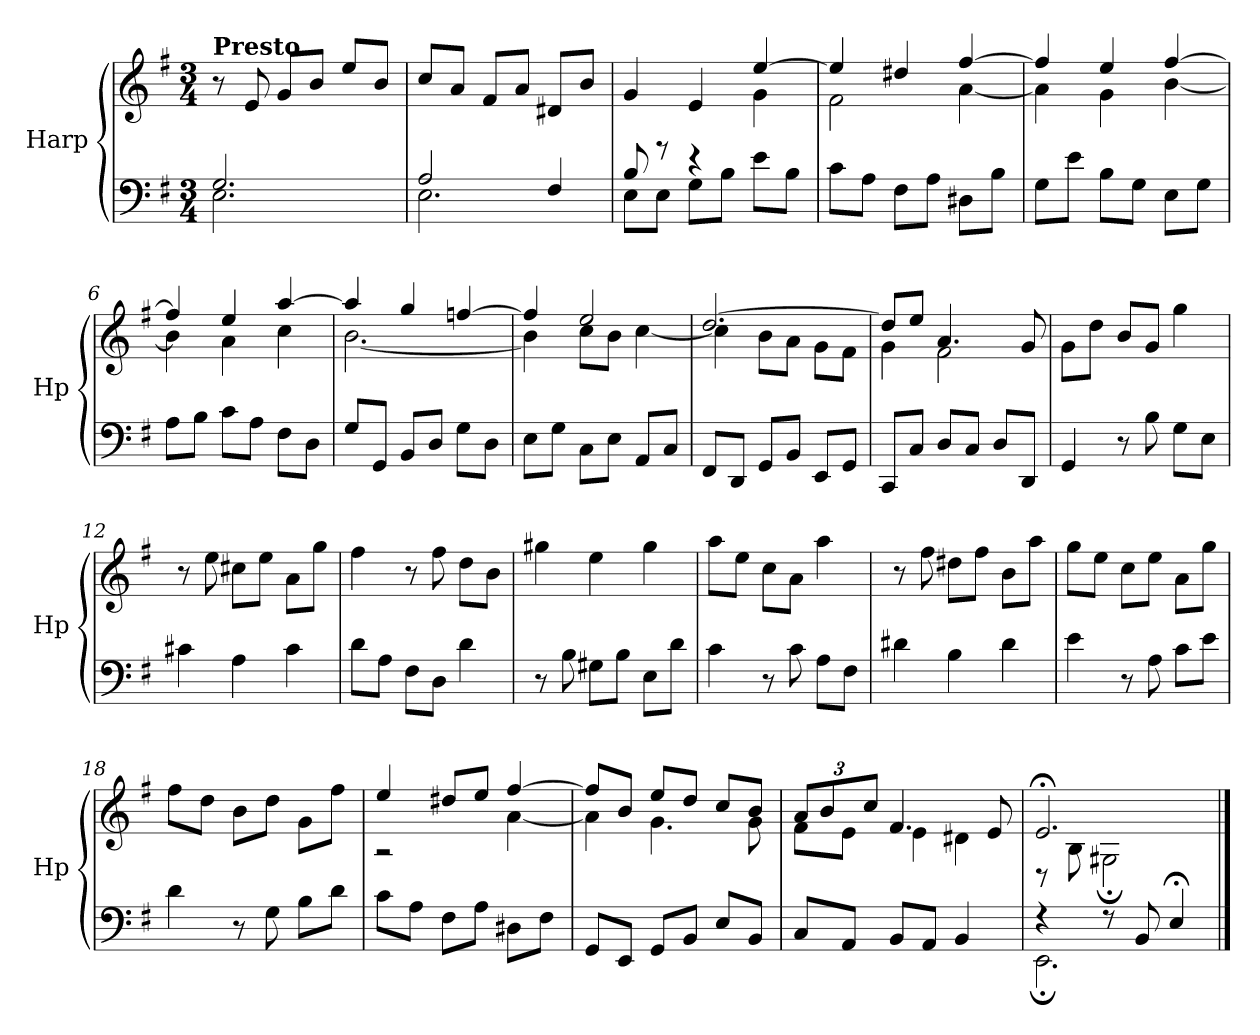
**kern	**kern
*part1	*part1
*staff2	*staff1
*I"Harp	*
*I'Hp	*
*clefF4	*clefG2
*k[f#]	*k[f#]
*M3/4	*M3/4
=1	=1
*^	*
!	!	!LO:TX:a:B:t=Presto
2.G/	2.E\	8r
.	.	8e/
.	.	8g/L
.	.	8b/J
.	.	8ee/L
.	.	8b/J
=2	=2	=2
2A/	2.E\	8cc/L
.	.	8a/J
.	.	8f#/L
.	.	8a/J
4F#/	.	8d#X/L
.	.	8b/J
=3	=3	=3
*	*	*^
8B/	8E\L	4g/	8ryy
2ryy	8E\J	.	8rD
.	8G\L	4e/	4rBB
.	8B\J	.	.
.	8e\L	[4ee/	4g\
8ryy	8B\J	.	.
*v	*v	*	*
=4	=4	=4
8c\L	4ee/]	2f#\
8A\J	.	.
8F#\L	4dd#X/	.
8A\J	.	.
8D#X\L	[4ff#/	[4a\
8B\J	.	.
=5	=5	=5
8G\L	4ff#/]	4a\]
8e\J	.	.
8B\L	4ee/	4g\
8G\J	.	.
8E\L	[4ff#/	[4b\
8G\J	.	.
=6	=6	=6
8A\L	4ff#/]	4b\]
8B\J	.	.
8c\L	4ee/	4a\
8A\J	.	.
8F#\L	[4aa/	4cc\
8D\J	.	.
!!LO:LB:g=z	!!
=7	=7	=7
8G/L	4aa/]	[2.b\
8GG/J	.	.
8BB/L	4gg/	.
8D/J	.	.
8G\L	[4ffn/	.
8D\J	.	.
=8	=8	=8
8E\L	4ff/]	4b\]
8G\J	.	.
8C\L	2ee/	8cc\L
8E\J	.	8b\J
8AA/L	.	[4cc\
8C/J	.	.
=9	=9	=9
8FF#/L	[2.dd/	4cc\]
8DD/J	.	.
8GG/L	.	8b\L
8BB/J	.	8a\J
8EE/L	.	8g\L
8GG/J	.	8f#\J
=10	=10	=10
8CC/L	8dd/L]	4g\
8C/J	8ee/J	.
8D/L	4.a/	2f#\
8C/J	.	.
8D/L	.	.
8DD/J	8g/	.
*	*v	*v
=11	=11
4GG/	8g\L
.	8dd\J
8r	8b/L
8B\	8g/J
8G\L	4gg\
8E\J	.
=12	=12
4c#X\	8r
.	8ee\
4A\	8cc#X\L
.	8ee\J
4c#\	8a\L
.	8gg\J
!!LO:LB:g=z
=13	=13
8d\L	4ff#\
8A\J	.
8F#\L	8r
8D\J	8ff#\
4d\	8dd\L
.	8b\J
=14	=14
8r	4gg#X\
8B\	.
8G#X\L	4ee\
8B\J	.
8E\L	4gg#\
8d\J	.
=15	=15
4c\	8aa\L
.	8ee\J
8r	8cc\L
8c\	8a\J
8A\L	4aa\
8F#\J	.
=16	=16
4d#X\	8r
.	8ff#\
4B\	8dd#X\L
.	8ff#\J
4d#\	8b\L
.	8aa\J
=17	=17
4e\	8gg\L
.	8ee\J
8r	8cc\L
8A\	8ee\J
8c\L	8a\L
8e\J	8gg\J
=18	=18
4d\	8ff#\L
.	8dd\J
8r	8b\L
8G\	8dd\J
8B\L	8g\L
8d\J	8ff#\J
!!LO:LB:g=z
=19	=19
*	*^
8c\L	4ee/	2rA
8A\J	.	.
8F#\L	8dd#X/L	.
8A\J	8ee/J	.
8D#X\L	[4ff#/	[4a\
8F#\J	.	.
=20	=20	=20
8GG/L	8ff#/L]	4a\]
8EE/J	8b/J	.
8GG/L	8ee/L	4.g\
8BB/J	8dd/J	.
8E/L	8cc/L	.
8BB/J	8b/J	8g\
=21	=21	=21
*	*Xbrackettup	*
8C/L	12a/L	8f#\L
.	12b/	.
8AA/J	.	8e\J
.	12cc/J	.
8BB/L	4.f#/	4e\
8AA/J	.	.
4BB/	.	4d#X\
.	8e/	.
=22	=22	=22
*^	*	*
4r	2.EE;\	2.e;</	8rD
.	.	.	8B\
8rF	.	.	2G#X;\
8BB/	.	.	.
4E;/	.	.	.
*v	*v	*	*
*	*v	*v
==	==
*-	*-
